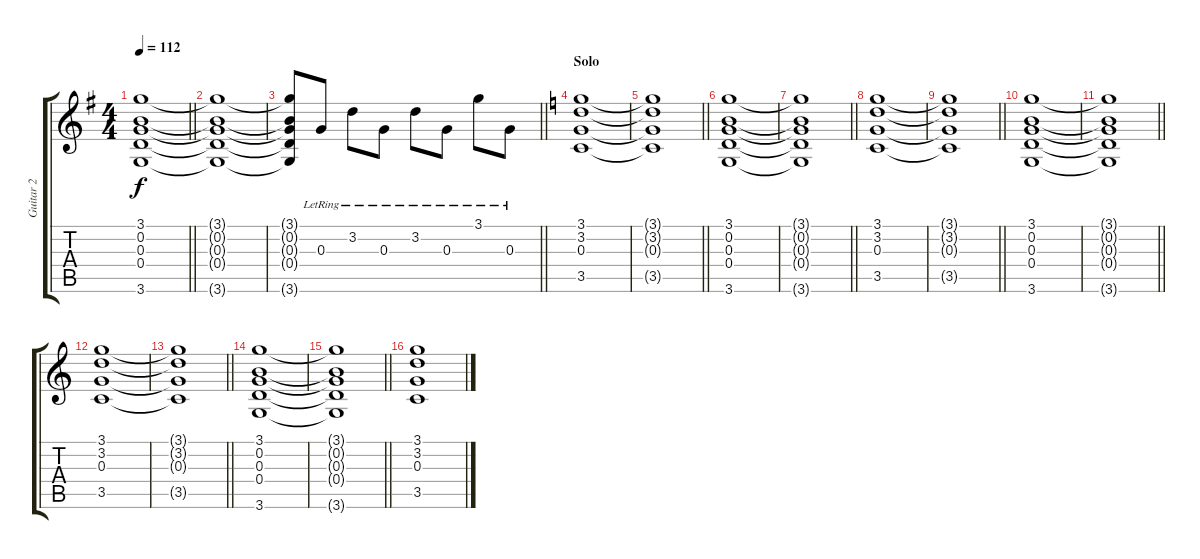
\track ("Guitar 2" "Guitar 2") {instrument overdrivenguitar}
\staff {score tabs}
\tuning (E4 B3 G3 D3 A2 E2) {hide}
\ts (4 4)
\tempo 112
\clef g2
\barLineRight lightlight
\ks g
(3.1{t} 0.2{t} 0.3{t} 0.4{t} 3.6{t}).1{dy f} |
\section ("" "")
(3.1{t} 0.2{t} 0.3{t} 0.4{t} 3.6{t}).1 |
\barLineRight lightlight
(3.1{t} 0.2{t} 0.3{t} 0.4{t} 3.6{t}).8{volume 3} 0.3{lr}.8{volume 10} 3.2{lr}.8 0.3{lr}.8 3.2{lr}.8 0.3{lr}.8 3.1{lr}.8 0.3{lr}.8 |
\section ("" "Solo")
\ks c
(3.1 3.2 0.3 3.5).1{volume 3} |
\barLineRight lightlight
(3.1{t} 3.2{t} 0.3{t} 3.5{t}).1 |
(3.1 0.2 0.3 0.4 3.6).1 |
\barLineRight lightlight
(3.1{t} 0.2{t} 0.3{t} 0.4{t} 3.6{t}).1 |
(3.1 3.2 0.3 3.5).1 |
\barLineRight lightlight
(3.1{t} 3.2{t} 0.3{t} 3.5{t}).1 |
(3.1 0.2 0.3 0.4 3.6).1 |
\barLineRight lightlight
(3.1{t} 0.2{t} 0.3{t} 0.4{t} 3.6{t}).1 |
(3.1 3.2 0.3 3.5).1 |
\barLineRight lightlight
(3.1{t} 3.2{t} 0.3{t} 3.5{t}).1 |
(3.1 0.2 0.3 0.4 3.6).1 |
\barLineRight lightlight
(3.1{t} 0.2{t} 0.3{t} 0.4{t} 3.6{t}).1 |
(3.1 3.2 0.3 3.5).1
